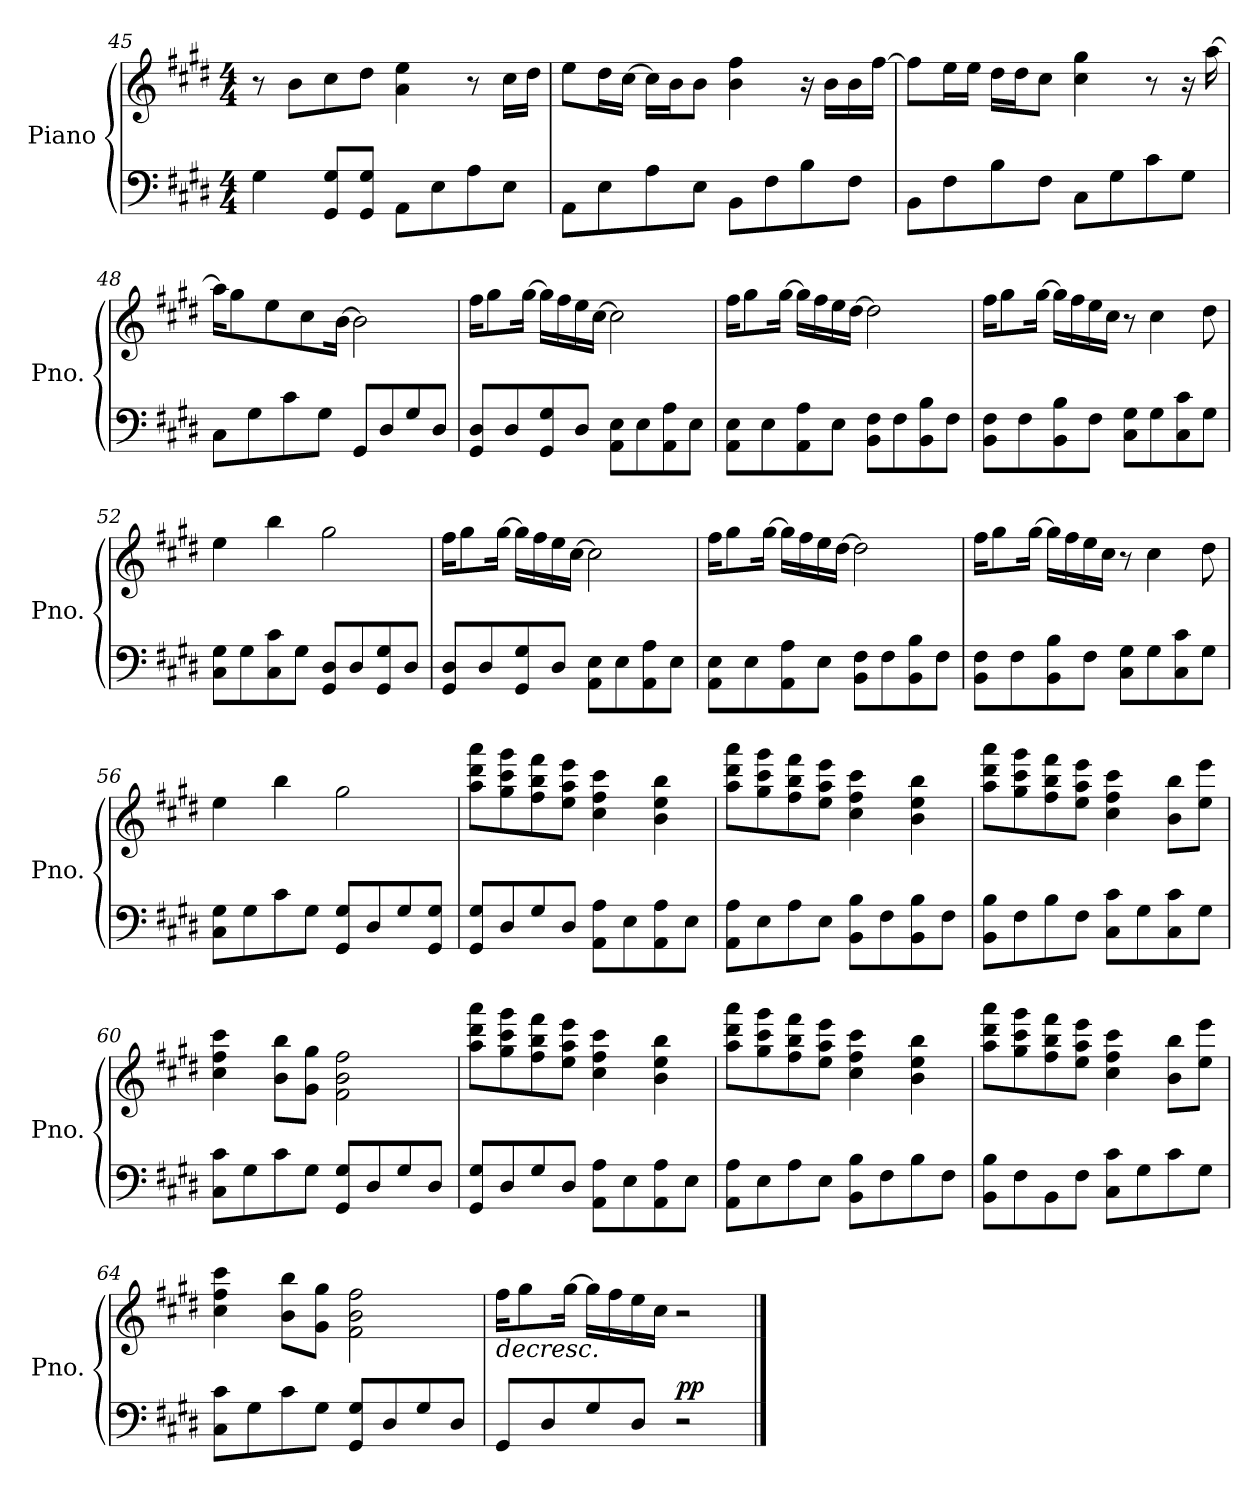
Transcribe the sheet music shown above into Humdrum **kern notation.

**kern	**kern	**dynam
*part1	*part1	*part1
*staff2	*staff1	*staff1/2
*I"Piano	*	*
*I'Pno.	*	*
*clefF4	*clefG2	*
*k[f#c#g#d#]	*k[f#c#g#d#]	*
*M4/4	*M4/4	*
=45	=45	=45
4G#\	8r	.
.	8b\L	.
8GG#/ 8G#/L	8cc#\	.
8GG#/ 8G#/J	8dd#\J	.
8AA\L	4a\ 4ee\	.
8E\	.	.
8A\	8r	.
8E\J	16cc#\LL	.
.	16dd#\JJ	.
!!LO:LB:g=z
=46	=46	=46
8AA\L	8ee\L	.
8E\	16dd#\L	.
.	[16cc#\JJ	.
8A\	16cc#\LL]	.
.	16b\J	.
8E\J	8b\J	.
8BB\L	4b\ 4ff#\	.
8F#\	.	.
8B\	16r	.
.	16b\LL	.
8F#\J	16b\	.
.	[16ff#\JJ	.
=47	=47	=47
8BB\L	8ff#\L]	.
8F#\	16ee\L	.
.	16ee\JJ	.
8B\	16dd#\LL	.
.	16dd#\J	.
8F#\J	8cc#\J	.
8C#\L	4cc#\ 4gg#\	.
8G#\	.	.
8c#\	8r	.
8G#\J	16r	.
.	[16aa\	.
=48	=48	=48
8C#\L	16aa\KL]	.
.	8gg#\	.
8G#\	.	.
.	8ee\	.
8c#\	.	.
.	8cc#\	.
8G#\J	.	.
.	[16b\Jk	.
8GG#/L	2b\]	.
8D#/	.	.
8G#/	.	.
8D#/J	.	.
=49	=49	=49
8GG#/ 8D#/L	16ff#\KL	.
.	8gg#\	.
8D#/	.	.
.	[16gg#\Jk	.
8GG#/ 8G#/	16gg#\LL]	.
.	16ff#\	.
8D#/J	16ee\	.
.	[16cc#\JJ	.
8AA\ 8E\L	2cc#\]	.
8E\	.	.
8AA\ 8A\	.	.
8E\J	.	.
!!LO:LB:g=z
=50	=50	=50
8AA\ 8E\L	16ff#\KL	.
.	8gg#\	.
8E\	.	.
.	[16gg#\Jk	.
8AA\ 8A\	16gg#\LL]	.
.	16ff#\	.
8E\J	16ee\	.
.	[16dd#\JJ	.
8BB\ 8F#\L	2dd#\]	.
8F#\	.	.
8BB\ 8B\	.	.
8F#\J	.	.
=51	=51	=51
8BB\ 8F#\L	16ff#\KL	.
.	8gg#\	.
8F#\	.	.
.	[16gg#\Jk	.
8BB\ 8B\	16gg#\LL]	.
.	16ff#\	.
8F#\J	16ee\	.
.	16cc#\JJ	.
8C#\ 8G#\L	8r	.
8G#\	4cc#\	.
8C#\ 8c#\	.	.
8G#\J	8dd#\	.
=52	=52	=52
8C#\ 8G#\L	4ee\	.
8G#\	.	.
8C#\ 8c#\	4bb\	.
8G#\J	.	.
8GG#/ 8D#/L	2gg#\	.
8D#/	.	.
8GG#/ 8G#/	.	.
8D#/J	.	.
=53	=53	=53
8GG#/ 8D#/L	16ff#\KL	.
.	8gg#\	.
8D#/	.	.
.	[16gg#\Jk	.
8GG#/ 8G#/	16gg#\LL]	.
.	16ff#\	.
8D#/J	16ee\	.
.	[16cc#\JJ	.
8AA\ 8E\L	2cc#\]	.
8E\	.	.
8AA\ 8A\	.	.
8E\J	.	.
!!LO:LB:g=z
=54	=54	=54
8AA\ 8E\L	16ff#\KL	.
.	8gg#\	.
8E\	.	.
.	[16gg#\Jk	.
8AA\ 8A\	16gg#\LL]	.
.	16ff#\	.
8E\J	16ee\	.
.	[16dd#\JJ	.
8BB\ 8F#\L	2dd#\]	.
8F#\	.	.
8BB\ 8B\	.	.
8F#\J	.	.
=55	=55	=55
8BB\ 8F#\L	16ff#\KL	.
.	8gg#\	.
8F#\	.	.
.	[16gg#\Jk	.
8BB\ 8B\	16gg#\LL]	.
.	16ff#\	.
8F#\J	16ee\	.
.	16cc#\JJ	.
8C#\ 8G#\L	8r	.
8G#\	4cc#\	.
8C#\ 8c#\	.	.
8G#\J	8dd#\	.
=56	=56	=56
8C#\ 8G#\L	4ee\	.
8G#\	.	.
8c#\	4bb\	.
8G#\J	.	.
8GG#/ 8G#/L	2gg#\	.
8D#/	.	.
8G#/	.	.
8GG#/ 8G#/J	.	.
=57	=57	=57
8GG#/ 8G#/L	8aa\ 8ddd#\ 8aaa\L	.
8D#/	8gg#\ 8ccc#\ 8ggg#\	.
8G#/	8ff#\ 8bb\ 8fff#\	.
8D#/J	8ee\ 8aa\ 8eee\J	.
8AA\ 8A\L	4cc#\ 4ff#\ 4ccc#\	.
8E\	.	.
8AA\ 8A\	4b\ 4ee\ 4bb\	.
8E\J	.	.
!!LO:LB:g=z
=58	=58	=58
8AA\ 8A\L	8aa\ 8ddd#\ 8aaa\L	.
8E\	8gg#\ 8ccc#\ 8ggg#\	.
8A\	8ff#\ 8bb\ 8fff#\	.
8E\J	8ee\ 8aa\ 8eee\J	.
8BB\ 8B\L	4cc#\ 4ff#\ 4ccc#\	.
8F#\	.	.
8BB\ 8B\	4b\ 4ee\ 4bb\	.
8F#\J	.	.
=59	=59	=59
8BB\ 8B\L	8aa\ 8ddd#\ 8aaa\L	.
8F#\	8gg#\ 8ccc#\ 8ggg#\	.
8B\	8ff#\ 8bb\ 8fff#\	.
8F#\J	8ee\ 8aa\ 8eee\J	.
8C#\ 8c#\L	4cc#\ 4ff#\ 4ccc#\	.
8G#\	.	.
8C#\ 8c#\	8b\ 8bb\L	.
8G#\J	8ee\ 8eee\J	.
=60	=60	=60
8C#\ 8c#\L	4cc#\ 4ff#\ 4ccc#\	.
8G#\	.	.
8c#\	8b\ 8bb\L	.
8G#\J	8g#\ 8gg#\J	.
8GG#/ 8G#/L	2f#\ 2b\ 2ff#\	.
8D#/	.	.
8G#/	.	.
8D#/J	.	.
=61	=61	=61
8GG#/ 8G#/L	8aa\ 8ddd#\ 8aaa\L	.
8D#/	8gg#\ 8ccc#\ 8ggg#\	.
8G#/	8ff#\ 8bb\ 8fff#\	.
8D#/J	8ee\ 8aa\ 8eee\J	.
8AA\ 8A\L	4cc#\ 4ff#\ 4ccc#\	.
8E\	.	.
8AA\ 8A\	4b\ 4ee\ 4bb\	.
8E\J	.	.
!!LO:PB:g=z
=62	=62	=62
8AA\ 8A\L	8aa\ 8ddd#\ 8aaa\L	.
8E\	8gg#\ 8ccc#\ 8ggg#\	.
8A\	8ff#\ 8bb\ 8fff#\	.
8E\J	8ee\ 8aa\ 8eee\J	.
8BB\ 8B\L	4cc#\ 4ff#\ 4ccc#\	.
8F#\	.	.
8B\	4b\ 4ee\ 4bb\	.
8F#\J	.	.
=63	=63	=63
8BB\ 8B\L	8aa\ 8ddd#\ 8aaa\L	.
8F#\	8gg#\ 8ccc#\ 8ggg#\	.
8BB\	8ff#\ 8bb\ 8fff#\	.
8F#\J	8ee\ 8aa\ 8eee\J	.
8C#\ 8c#\L	4cc#\ 4ff#\ 4ccc#\	.
8G#\	.	.
8c#\	8b\ 8bb\L	.
8G#\J	8ee\ 8eee\J	.
=64	=64	=64
8C#\ 8c#\L	4cc#\ 4ff#\ 4ccc#\	.
8G#\	.	.
8c#\	8b\ 8bb\L	.
8G#\J	8g#\ 8gg#\J	.
8GG#/ 8G#/L	2f#\ 2b\ 2ff#\	.
8D#/	.	.
8G#/	.	.
8D#/J	.	.
=65	=65	=65
!	!	!LO:HP:b
8GG#/L	16ff#\KL	>
.	8gg#\	.
8D#/	.	.
.	[16gg#\Jk	.
8G#/	16gg#\LL]	.
.	16ff#\	.
8D#/J	16ee\	.
.	16cc#\JJ	.
!	!	!LO:DY:a=2
2r	2r	pp
.	.	]
==	==	==
*-	*-	*-
